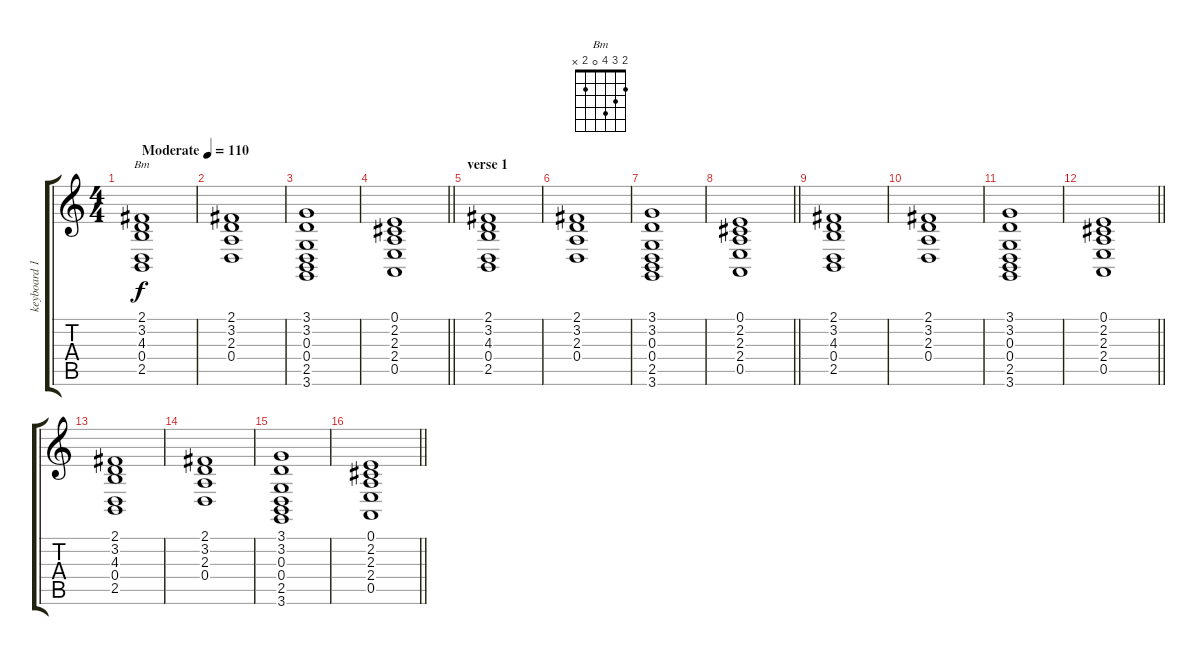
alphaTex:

\track ("keyboard 1" "keyboard 1") {instrument pad2warm}
\staff {score tabs}
\tuning (E4 B3 G3 D3 A2 E2) {hide}
\chord ("Bm" 2 3 4 0 2 x)
\ts (4 4)
\tempo (110 "Moderate")
\clef g2
\ks c
(2.1 3.2 4.3 0.4 2.5).1{ch "Bm" dy f instrument pad2warm} |
(2.1 3.2 2.3 0.4).1 |
(3.1 3.2 0.3 0.4 2.5 3.6).1 |
\barLineRight lightlight
(0.1 2.2 2.3 2.4 0.5).1 |
\section ("" "verse 1")
(2.1 3.2 4.3 0.4 2.5).1 |
(2.1 3.2 2.3 0.4).1 |
(3.1 3.2 0.3 0.4 2.5 3.6).1 |
\barLineRight lightlight
(0.1 2.2 2.3 2.4 0.5).1 |
(2.1 3.2 4.3 0.4 2.5).1 |
(2.1 3.2 2.3 0.4).1 |
(3.1 3.2 0.3 0.4 2.5 3.6).1 |
\barLineRight lightlight
(0.1 2.2 2.3 2.4 0.5).1 |
(2.1 3.2 4.3 0.4 2.5).1 |
(2.1 3.2 2.3 0.4).1 |
(3.1 3.2 0.3 0.4 2.5 3.6).1 |
\barLineRight lightlight
(0.1 2.2 2.3 2.4 0.5).1
